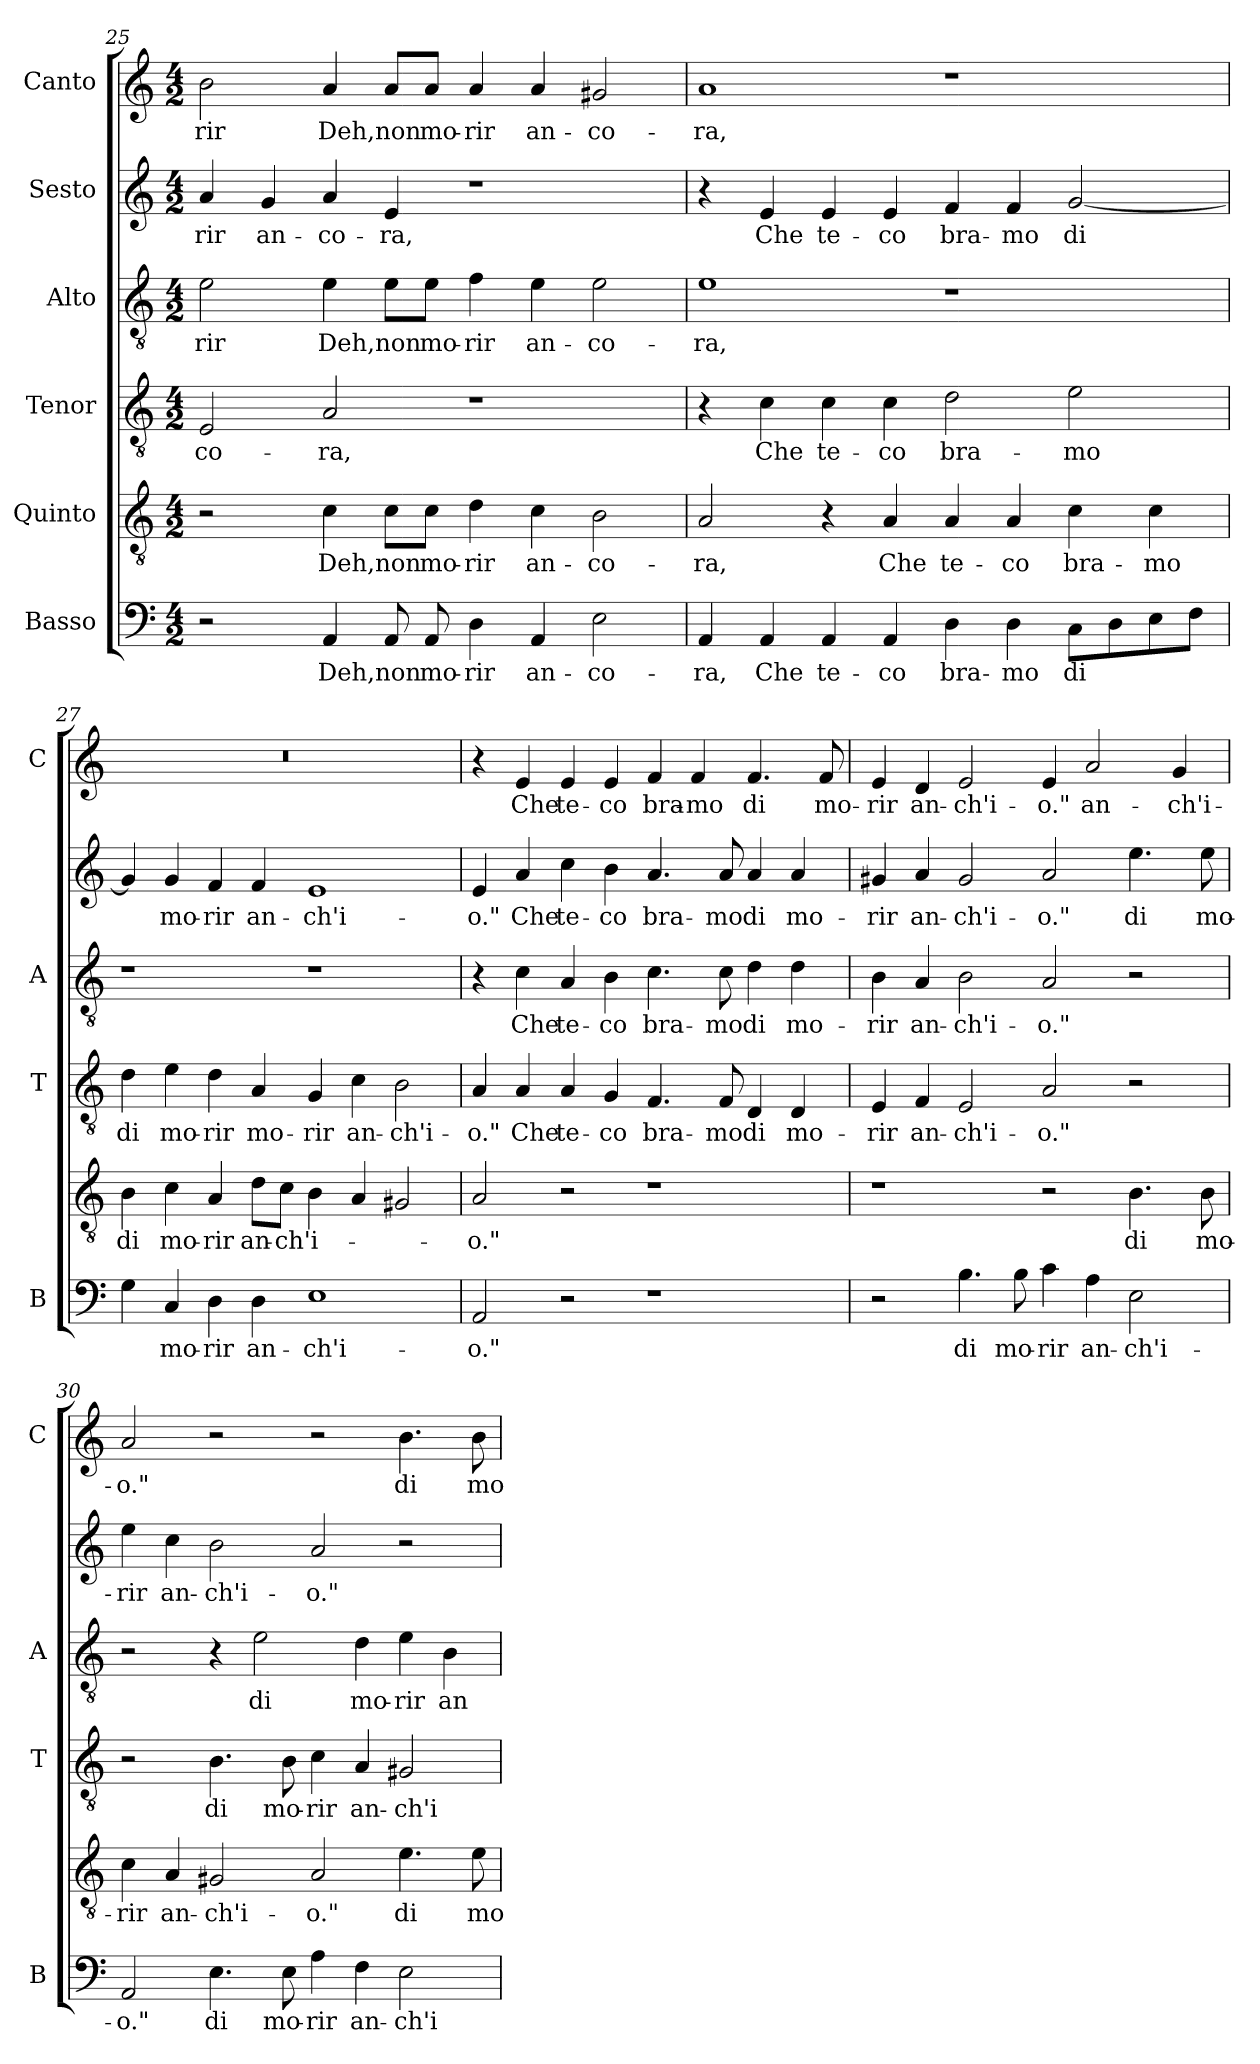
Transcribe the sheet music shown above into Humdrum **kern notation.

**kern	**text	**kern	**text	**kern	**text	**kern	**text	**kern	**text	**kern	**text
*part6	*part6	*part5	*part5	*part4	*part4	*part3	*part3	*part2	*part2	*part1	*part1
*staff6	*staff6	*staff5	*staff5	*staff4	*staff4	*staff3	*staff3	*staff2	*staff2	*staff1	*staff1
*I"Basso	*	*I"Quinto	*	*I"Tenor	*	*I"Alto	*	*I"Sesto	*	*I"Canto	*
*I'B	*	*	*	*I'T	*	*I'A	*	*	*	*I'C	*
*clefF4	*	*clefGv2	*	*clefGv2	*	*clefGv2	*	*clefG2	*	*clefG2	*
*k[]	*	*k[]	*	*k[]	*	*k[]	*	*k[]	*	*k[]	*
*C:	*	*C:	*	*C:	*	*C:	*	*C:	*	*C:	*
*M4/2	*	*M4/2	*	*M4/2	*	*M4/2	*	*M4/2	*	*M4/2	*
=25	=25	=25	=25	=25	=25	=25	=25	=25	=25	=25	=25
!	!	!	!	!	!LO:LY:b	!	!LO:LY:b	!	!LO:LY:b	!	!LO:LY:b
2r	.	2r	.	2E/	-co-	2e\	-rir	4a/	-rir	2b\	-rir
!	!	!	!	!	!	!	!	!	!LO:LY:b	!	!
.	.	.	.	.	.	.	.	4g/	an-	.	.
!	!LO:LY:b	!	!LO:LY:b	!	!LO:LY:b	!	!LO:LY:b	!	!LO:LY:b	!	!LO:LY:b
4AA/	Deh,	4c\	Deh,	2A/	-ra,	4e\	Deh,	4a/	-co-	4a/	Deh,
!	!LO:LY:b	!	!LO:LY:b	!	!	!	!LO:LY:b	!	!LO:LY:b	!	!LO:LY:b
8AA/	non	8c\L	non	.	.	8e\L	non	4e/	-ra,	8a/L	non
!	!LO:LY:b	!	!LO:LY:b	!	!	!	!LO:LY:b	!	!	!	!LO:LY:b
8AA/	mo-	8c\J	mo-	.	.	8e\J	mo-	.	.	8a/J	mo-
!	!LO:LY:b	!	!LO:LY:b	!	!	!	!LO:LY:b	!	!	!	!LO:LY:b
4D\	-rir	4d\	-rir	1r	.	4f\	-rir	1r	.	4a/	-rir
!	!LO:LY:b	!	!LO:LY:b	!	!	!	!LO:LY:b	!	!	!	!LO:LY:b
4AA/	an-	4c\	an-	.	.	4e\	an-	.	.	4a/	an-
!	!LO:LY:b	!	!LO:LY:b	!	!	!	!LO:LY:b	!	!	!	!LO:LY:b
2E\	-co-	2B\	-co-	.	.	2e\	-co-	.	.	2g#X/	-co-
!!LO:LB:g=z
=26	=26	=26	=26	=26	=26	=26	=26	=26	=26	=26	=26
!	!LO:LY:b	!	!LO:LY:b	!	!	!	!LO:LY:b	!	!	!	!LO:LY:b
4AA/	-ra,	2A/	-ra,	4r	.	1e	-ra,	4r	.	1a	-ra,
!	!LO:LY:b	!	!	!	!LO:LY:b	!	!	!	!LO:LY:b	!	!
4AA/	Che	.	.	4c\	Che	.	.	4e/	Che	.	.
!	!LO:LY:b	!	!	!	!LO:LY:b	!	!	!	!LO:LY:b	!	!
4AA/	te-	4r	.	4c\	te-	.	.	4e/	te-	.	.
!	!LO:LY:b	!	!LO:LY:b	!	!LO:LY:b	!	!	!	!LO:LY:b	!	!
4AA/	-co	4A/	Che	4c\	-co	.	.	4e/	-co	.	.
!	!LO:LY:b	!	!LO:LY:b	!	!LO:LY:b	!	!	!	!LO:LY:b	!	!
4D\	bra-	4A/	te-	2d\	bra-	1r	.	4f/	bra-	1r	.
!	!LO:LY:b	!	!LO:LY:b	!	!	!	!	!	!LO:LY:b	!	!
4D\	-mo	4A/	-co	.	.	.	.	4f/	-mo	.	.
!	!LO:LY:b	!	!LO:LY:b	!	!LO:LY:b	!	!	!	!LO:LY:b	!	!
8C\L	di	4c\	bra-	2e\	-mo	.	.	[2g/	di	.	.
8D\	.	.	.	.	.	.	.	.	.	.	.
!	!	!	!LO:LY:b	!	!	!	!	!	!	!	!
8E\	.	4c\	-mo	.	.	.	.	.	.	.	.
8F\J	.	.	.	.	.	.	.	.	.	.	.
=27	=27	=27	=27	=27	=27	=27	=27	=27	=27	=27	=27
!	!	!	!LO:LY:b	!	!LO:LY:b	!	!	!	!	!	!
4G\	.	4B\	di	4d\	di	1r	.	4g/]	.	0r	.
!	!LO:LY:b	!	!LO:LY:b	!	!LO:LY:b	!	!	!	!LO:LY:b	!	!
4C/	mo-	4c\	mo-	4e\	mo-	.	.	4g/	mo-	.	.
!	!LO:LY:b	!	!LO:LY:b	!	!LO:LY:b	!	!	!	!LO:LY:b	!	!
4D\	-rir	4A/	-rir	4d\	-rir	.	.	4f/	-rir	.	.
!	!LO:LY:b	!	!LO:LY:b	!	!LO:LY:b	!	!	!	!LO:LY:b	!	!
4D\	an-	8d\L	an-	4A/	mo-	.	.	4f/	an-	.	.
!	!	!	!LO:LY:b	!	!	!	!	!	!	!	!
.	.	8c\J	-ch'i-	.	.	.	.	.	.	.	.
!	!LO:LY:b	!	!	!	!LO:LY:b	!	!	!	!LO:LY:b	!	!
1E	-ch'i-	4B\	.	4G/	-rir	1r	.	1e	-ch'i-	.	.
!	!	!	!	!	!LO:LY:b	!	!	!	!	!	!
.	.	4A/	.	4c\	an-	.	.	.	.	.	.
!	!	!	!	!	!LO:LY:b	!	!	!	!	!	!
.	.	2G#X/	.	2B\	-ch'i-	.	.	.	.	.	.
=28	=28	=28	=28	=28	=28	=28	=28	=28	=28	=28	=28
!	!LO:LY:b	!	!LO:LY:b	!	!LO:LY:b	!	!	!	!LO:LY:b	!	!
2AA/	-o."	2A/	-o."	4A/	-o."	4r	.	4e/	-o."	4r	.
!	!	!	!	!	!LO:LY:b	!	!LO:LY:b	!	!LO:LY:b	!	!LO:LY:b
.	.	.	.	4A/	Che	4c\	Che	4a/	Che	4e/	Che
!	!	!	!	!	!LO:LY:b	!	!LO:LY:b	!	!LO:LY:b	!	!LO:LY:b
2r	.	2r	.	4A/	te-	4A/	te-	4cc\	te-	4e/	te-
!	!	!	!	!	!LO:LY:b	!	!LO:LY:b	!	!LO:LY:b	!	!LO:LY:b
.	.	.	.	4G/	-co	4B\	-co	4b\	-co	4e/	-co
!	!	!	!	!	!LO:LY:b	!	!LO:LY:b	!	!LO:LY:b	!	!LO:LY:b
1r	.	1r	.	4.F/	bra-	4.c\	bra-	4.a/	bra-	4f/	bra-
!	!	!	!	!	!	!	!	!	!	!	!LO:LY:b
.	.	.	.	.	.	.	.	.	.	4f/	-mo
!	!	!	!	!	!LO:LY:b	!	!LO:LY:b	!	!LO:LY:b	!	!
.	.	.	.	8F/	-mo	8c\	-mo	8a/	-mo	.	.
!	!	!	!	!	!LO:LY:b	!	!LO:LY:b	!	!LO:LY:b	!	!LO:LY:b
.	.	.	.	4D/	di	4d\	di	4a/	di	4.f/	di
!	!	!	!	!	!LO:LY:b	!	!LO:LY:b	!	!LO:LY:b	!	!
.	.	.	.	4D/	mo-	4d\	mo-	4a/	mo-	.	.
!	!	!	!	!	!	!	!	!	!	!	!LO:LY:b
.	.	.	.	.	.	.	.	.	.	8f/	mo-
=29	=29	=29	=29	=29	=29	=29	=29	=29	=29	=29	=29
!	!	!	!	!	!LO:LY:b	!	!LO:LY:b	!	!LO:LY:b	!	!LO:LY:b
2r	.	1r	.	4E/	-rir	4B\	-rir	4g#X/	-rir	4e/	-rir
!	!	!	!	!	!LO:LY:b	!	!LO:LY:b	!	!LO:LY:b	!	!LO:LY:b
.	.	.	.	4F/	an-	4A/	an-	4a/	an-	4d/	an-
!	!LO:LY:b	!	!	!	!LO:LY:b	!	!LO:LY:b	!	!LO:LY:b	!	!LO:LY:b
4.B\	di	.	.	2E/	-ch'i-	2B\	-ch'i-	2g#/	-ch'i-	2e/	-ch'i-
!	!LO:LY:b	!	!	!	!	!	!	!	!	!	!
8B\	mo-	.	.	.	.	.	.	.	.	.	.
!	!LO:LY:b	!	!	!	!LO:LY:b	!	!LO:LY:b	!	!LO:LY:b	!	!LO:LY:b
4c\	-rir	2r	.	2A/	-o."	2A/	-o."	2a/	-o."	4e/	-o."
!	!LO:LY:b	!	!	!	!	!	!	!	!	!	!LO:LY:b
4A\	an-	.	.	.	.	.	.	.	.	2a/	an-
!	!LO:LY:b	!	!LO:LY:b	!	!	!	!	!	!LO:LY:b	!	!
2E\	-ch'i-	4.B\	di	2r	.	2r	.	4.ee\	di	.	.
!	!	!	!	!	!	!	!	!	!	!	!LO:LY:b
.	.	.	.	.	.	.	.	.	.	4g/	-ch'i-
!	!	!	!LO:LY:b	!	!	!	!	!	!LO:LY:b	!	!
.	.	8B\	mo-	.	.	.	.	8ee\	mo-	.	.
!!LO:PB:g=z
=30	=30	=30	=30	=30	=30	=30	=30	=30	=30	=30	=30
!	!LO:LY:b	!	!LO:LY:b	!	!	!	!	!	!LO:LY:b	!	!LO:LY:b
2AA/	-o."	4c\	-rir	2r	.	2r	.	4ee\	-rir	2a/	-o."
!	!	!	!LO:LY:b	!	!	!	!	!	!LO:LY:b	!	!
.	.	4A/	an-	.	.	.	.	4cc\	an-	.	.
!	!LO:LY:b	!	!LO:LY:b	!	!LO:LY:b	!	!	!	!LO:LY:b	!	!
4.E\	di	2G#X/	-ch'i-	4.B\	di	4r	.	2b\	-ch'i-	2r	.
!	!	!	!	!	!	!	!LO:LY:b	!	!	!	!
.	.	.	.	.	.	2e\	di	.	.	.	.
!	!LO:LY:b	!	!	!	!LO:LY:b	!	!	!	!	!	!
8E\	mo-	.	.	8B\	mo-	.	.	.	.	.	.
!	!LO:LY:b	!	!LO:LY:b	!	!LO:LY:b	!	!	!	!LO:LY:b	!	!
4A\	-rir	2A/	-o."	4c\	-rir	.	.	2a/	-o."	2r	.
!	!LO:LY:b	!	!	!	!LO:LY:b	!	!LO:LY:b	!	!	!	!
4F\	an-	.	.	4A/	an-	4d\	mo-	.	.	.	.
!	!LO:LY:b	!	!LO:LY:b	!	!LO:LY:b	!	!LO:LY:b	!	!	!	!LO:LY:b
2E\	-ch'i-	4.e\	di	2G#X/	-ch'i-	4e\	-rir	2r	.	4.b\	di
!	!	!	!	!	!	!	!LO:LY:b	!	!	!	!
.	.	.	.	.	.	4B\	an-	.	.	.	.
!	!	!	!LO:LY:b	!	!	!	!	!	!	!	!LO:LY:b
.	.	8e\	mo-	.	.	.	.	.	.	8b\	mo-
=	=	=	=	=	=	=	=	=	=	=	=
*-	*-	*-	*-	*-	*-	*-	*-	*-	*-	*-	*-
